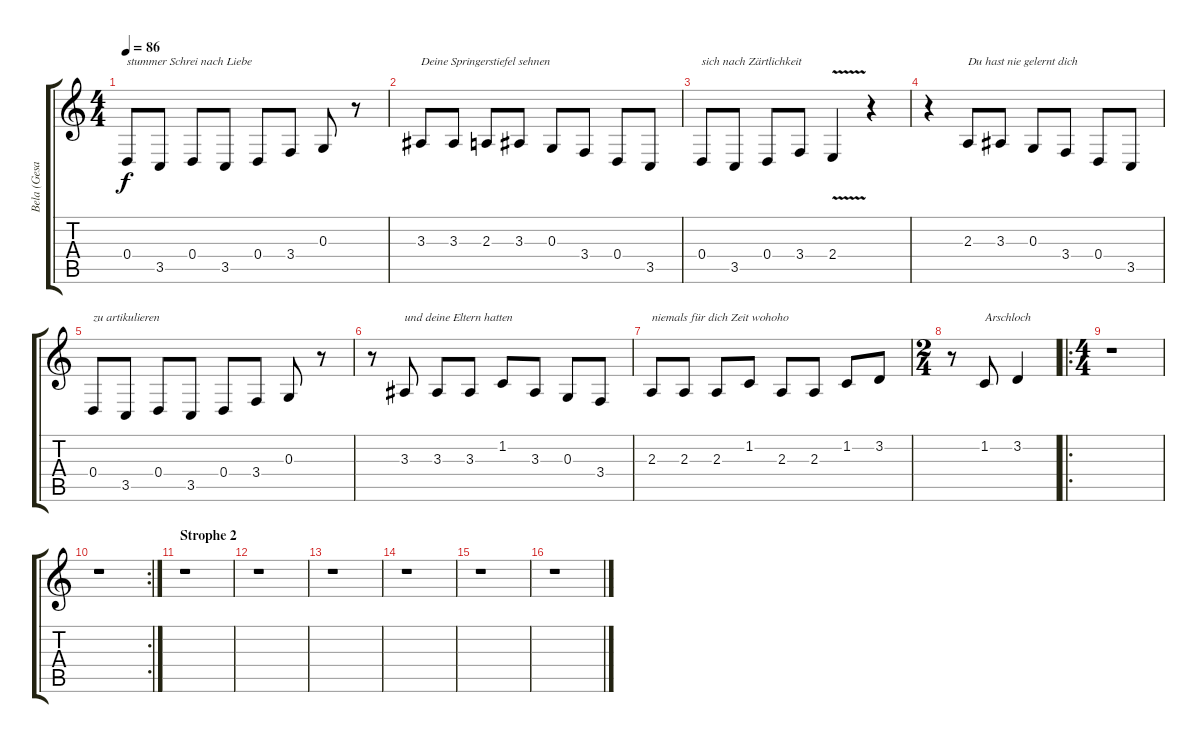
\track ("Bela (Gesang)" "Bela (Gesa") {instrument lead8bassandlead}
\staff {score tabs}
\tuning (E4 B3 G3 D3 A2 E2) {hide}
\ts (4 4)
\tempo 86
\clef g2
\ks c
0.4.8{txt "stummer Schrei nach Liebe" dy f} 3.5.8 0.4.8 3.5.8 0.4.8 3.4.8 0.3.8 r.8 |
3.3.8{txt "Deine Springerstiefel sehnen "} 3.3.8 2.3.8 3.3.8 0.3.8 3.4.8 0.4.8 3.5.8 |
0.4.8{txt "sich nach Zärtlichkeit"} 3.5.8 0.4.8 3.4.8 2.4{v}.4 r.4 |
r.4 2.3.8{txt "Du hast nie gelernt dich"} 3.3.8 0.3.8 3.4.8 0.4.8 3.5.8 |
0.4.8{txt "zu artikulieren"} 3.5.8 0.4.8 3.5.8 0.4.8 3.4.8 0.3.8 r.8 |
r.8 3.3.8{txt "und deine Eltern hatten "} 3.3.8 3.3.8 1.2.8 3.3.8 0.3.8 3.4.8 |
2.3.8{txt "niemals für dich Zeit wohoho"} 2.3.8 2.3.8 1.2.8 2.3.8 2.3.8 1.2.8 3.2.8 |
\ts (2 4)
r.8 1.2.8{txt "Arschloch"} 3.2.4 |
\ro
\ts (4 4)
r.1 |
\rc 2
r.1 |
\section ("" "Strophe 2")
r.1 |
r.1 |
r.1 |
r.1 |
r.1 |
r.1
